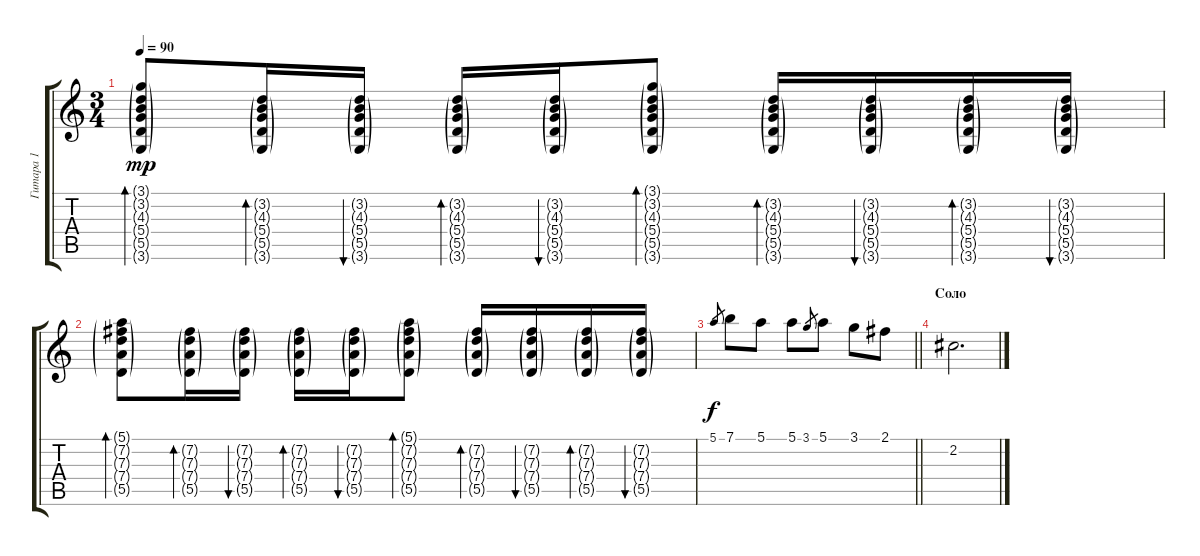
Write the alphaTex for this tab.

\track ("Гитара 1" "Гитара 1") {instrument acousticguitarsteel}
\staff {score tabs}
\tuning (E4 B3 G3 D3 A2 E2) {hide}
\ts (3 4)
\tempo 90
\clef g2
\ks c
(3.1{g} 3.2{g} 4.3{g} 5.4{g} 5.5{g} 3.6{g}).8{bd 60 dy mp} (3.2{g} 4.3{g} 5.4{g} 5.5{g} 3.6{g}).16{bd 60} (3.2{g} 4.3{g} 5.4{g} 5.5{g} 3.6{g}).16{bu 60} (3.2{g} 4.3{g} 5.4{g} 5.5{g} 3.6{g}).16{bd 60} (3.2{g} 4.3{g} 5.4{g} 5.5{g} 3.6{g}).16{bu 60} (3.1{g} 3.2{g} 4.3{g} 5.4{g} 5.5{g} 3.6{g}).8{bd 60} (3.2{g} 4.3{g} 5.4{g} 5.5{g} 3.6{g}).16{bd 60} (3.2{g} 4.3{g} 5.4{g} 5.5{g} 3.6{g}).16{bu 60} (3.2{g} 4.3{g} 5.4{g} 5.5{g} 3.6{g}).16{bd 60} (3.2{g} 4.3{g} 5.4{g} 5.5{g} 3.6{g}).16{bu 60} |
(5.1{g} 7.2{g} 7.3{g} 7.4{g} 5.5{g}).8{bd 60} (7.2{g} 7.3{g} 7.4{g} 5.5{g}).16{bd 60} (7.2{g} 7.3{g} 7.4{g} 5.5{g}).16{bu 60} (7.2{g} 7.3{g} 7.4{g} 5.5{g}).16{bd 60} (7.2{g} 7.3{g} 7.4{g} 5.5{g}).16{bu 60} (5.1{g} 7.2{g} 7.3{g} 7.4{g} 5.5{g}).8{bd 60} (7.2{g} 7.3{g} 7.4{g} 5.5{g}).16{bd 60} (7.2{g} 7.3{g} 7.4{g} 5.5{g}).16{bu 60} (7.2{g} 7.3{g} 7.4{g} 5.5{g}).16{bd 60} (7.2{g} 7.3{g} 7.4{g} 5.5{g}).16{bu 60} |
\barLineRight lightlight
5.1.8{gr dy f} 7.1.8 5.1.8 5.1.8 3.1.8{gr} 5.1.8 3.1.8 2.1.8 |
\section ("" "Соло")
2.2.2{d}
